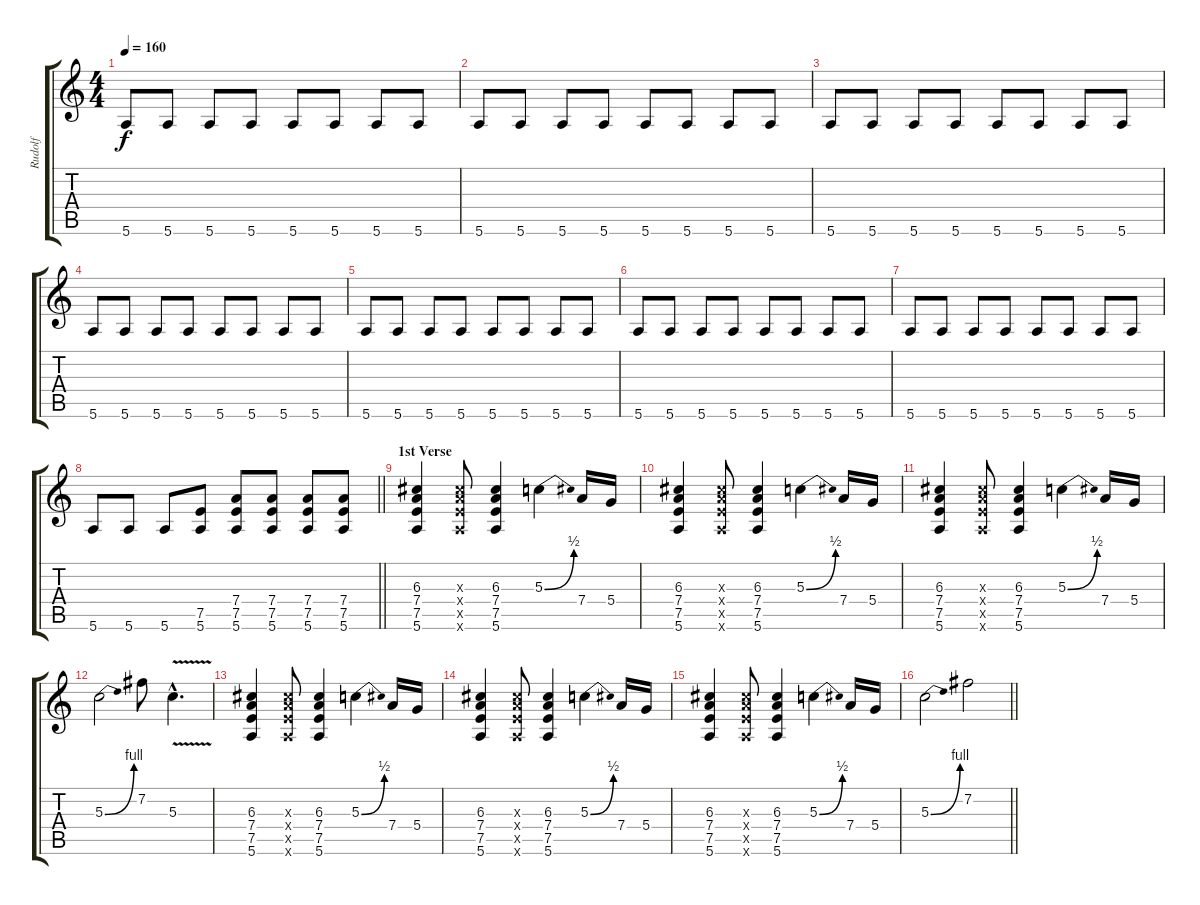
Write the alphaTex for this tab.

\track ("Rudolf" "Rudolf") {instrument overdrivenguitar}
\staff {score tabs}
\tuning (E4 B3 G3 D3 A2 E2) {hide}
\ts (4 4)
\tempo 160
\clef g2
\ks c
5.6.8{dy f} 5.6.8 5.6.8 5.6.8 5.6.8 5.6.8 5.6.8 5.6.8 |
5.6.8 5.6.8 5.6.8 5.6.8 5.6.8 5.6.8 5.6.8 5.6.8 |
5.6.8 5.6.8 5.6.8 5.6.8 5.6.8 5.6.8 5.6.8 5.6.8 |
5.6.8 5.6.8 5.6.8 5.6.8 5.6.8 5.6.8 5.6.8 5.6.8 |
5.6.8 5.6.8 5.6.8 5.6.8 5.6.8 5.6.8 5.6.8 5.6.8 |
5.6.8 5.6.8 5.6.8 5.6.8 5.6.8 5.6.8 5.6.8 5.6.8 |
5.6.8 5.6.8 5.6.8 5.6.8 5.6.8 5.6.8 5.6.8 5.6.8 |
\barLineRight lightlight
5.6.8 5.6.8 5.6.8 (7.5 5.6).8 (7.4 7.5 5.6).8 (7.4 7.5 5.6).8 (7.4 7.5 5.6).8 (7.4 7.5 5.6).8 |
\section ("" "1st Verse")
(6.3 7.4 7.5 5.6).4 (6.3{x} 7.4{x} 7.5{x} 5.6{x}).8 (6.3 7.4 7.5 5.6).4 5.3{be (bend 0 0 60 2)}.4 7.4.16 5.4.16 |
(6.3 7.4 7.5 5.6).4 (6.3{x} 7.4{x} 7.5{x} 5.6{x}).8 (6.3 7.4 7.5 5.6).4 5.3{be (bend 0 0 60 2)}.4 7.4.16 5.4.16 |
(6.3 7.4 7.5 5.6).4 (6.3{x} 7.4{x} 7.5{x} 5.6{x}).8 (6.3 7.4 7.5 5.6).4 5.3{be (bend 0 0 60 2)}.4 7.4.16 5.4.16 |
5.3{be (bend 0 0 60 4)}.2 7.2.8 5.3{v hac}.4{d} |
(6.3 7.4 7.5 5.6).4 (6.3{x} 7.4{x} 7.5{x} 5.6{x}).8 (6.3 7.4 7.5 5.6).4 5.3{be (bend 0 0 60 2)}.4 7.4.16 5.4.16 |
(6.3 7.4 7.5 5.6).4 (6.3{x} 7.4{x} 7.5{x} 5.6{x}).8 (6.3 7.4 7.5 5.6).4 5.3{be (bend 0 0 60 2)}.4 7.4.16 5.4.16 |
(6.3 7.4 7.5 5.6).4 (6.3{x} 7.4{x} 7.5{x} 5.6{x}).8 (6.3 7.4 7.5 5.6).4 5.3{be (bend 0 0 60 2)}.4 7.4.16 5.4.16 |
\barLineRight lightlight
5.3{be (bend 0 0 60 4)}.2 7.2.2
